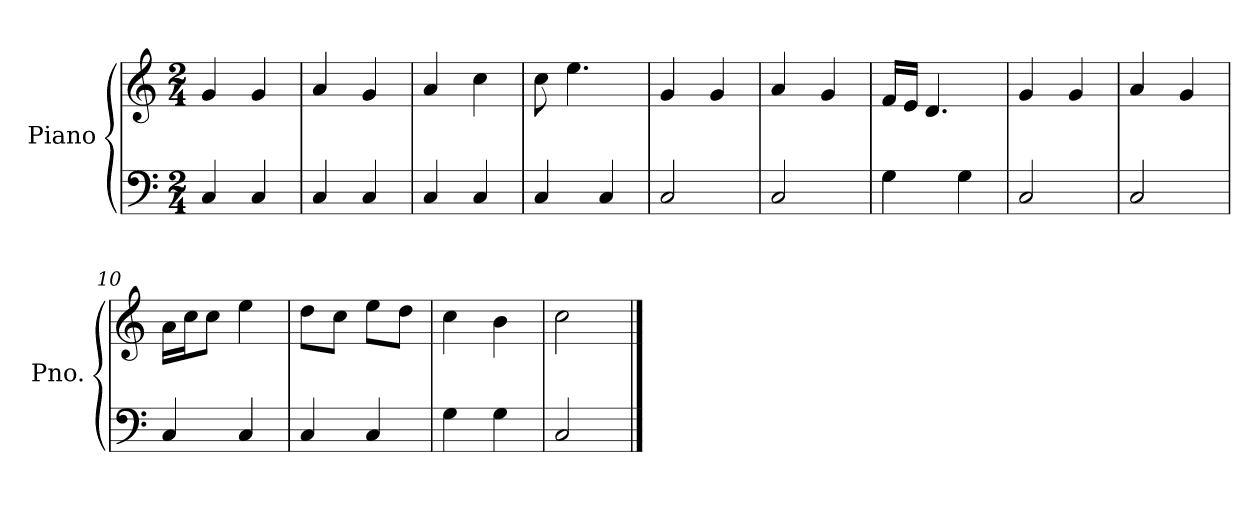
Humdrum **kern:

**kern	**kern
*part1	*part1
*staff2	*staff1
*I"Piano	*
*I'Pno.	*
*clefF4	*clefG2
*k[]	*k[]
*M2/4	*M2/4
=1	=1
4C/	4g/
4C/	4g/
=2	=2
4C/	4a/
4C/	4g/
=3	=3
4C/	4a/
4C/	4cc\
=4	=4
4C/	8cc\
.	4.ee\
4C/	.
=5	=5
2C/	4g/
.	4g/
=6	=6
2C/	4a/
.	4g/
=7	=7
4G\	16f/LL
.	16e/JJ
.	4.d/
4G\	.
=8	=8
2C/	4g/
.	4g/
=9	=9
2C/	4a/
.	4g/
=10	=10
4C/	16a\LL
.	16cc\J
.	8cc\J
4C/	4ee\
=11	=11
4C/	8dd\L
.	8cc\J
4C/	8ee\L
.	8dd\J
=12	=12
4G\	4cc\
4G\	4b\
=13	=13
2C/	2cc\
==	==
*-	*-
